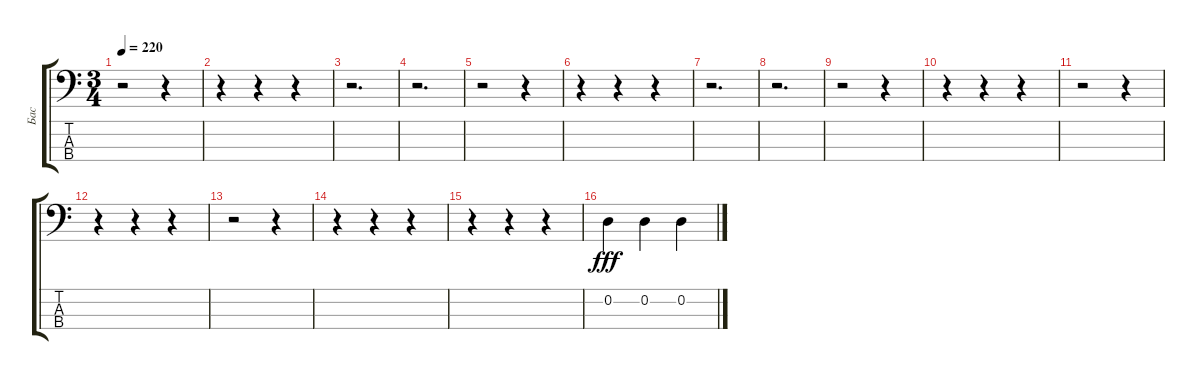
\track ("Бас" "Бас") {instrument electricbasspick}
\staff {score tabs}
\tuning (G2 D2 A1 E1) {hide}
\ts (3 4)
\tempo 220
\clef f4
\ks c
r.2{dy fff instrument electricbasspick} r.4 |
r.4 r.4 r.4 |
r.2{d} |
r.2{d} |
r.2 r.4 |
r.4 r.4 r.4 |
r.2{d} |
r.2{d} |
r.2 r.4 |
r.4 r.4 r.4 |
r.2 r.4 |
r.4 r.4 r.4 |
r.2 r.4 |
r.4 r.4 r.4 |
r.4 r.4 r.4 |
0.2.4 0.2.4 0.2.4
